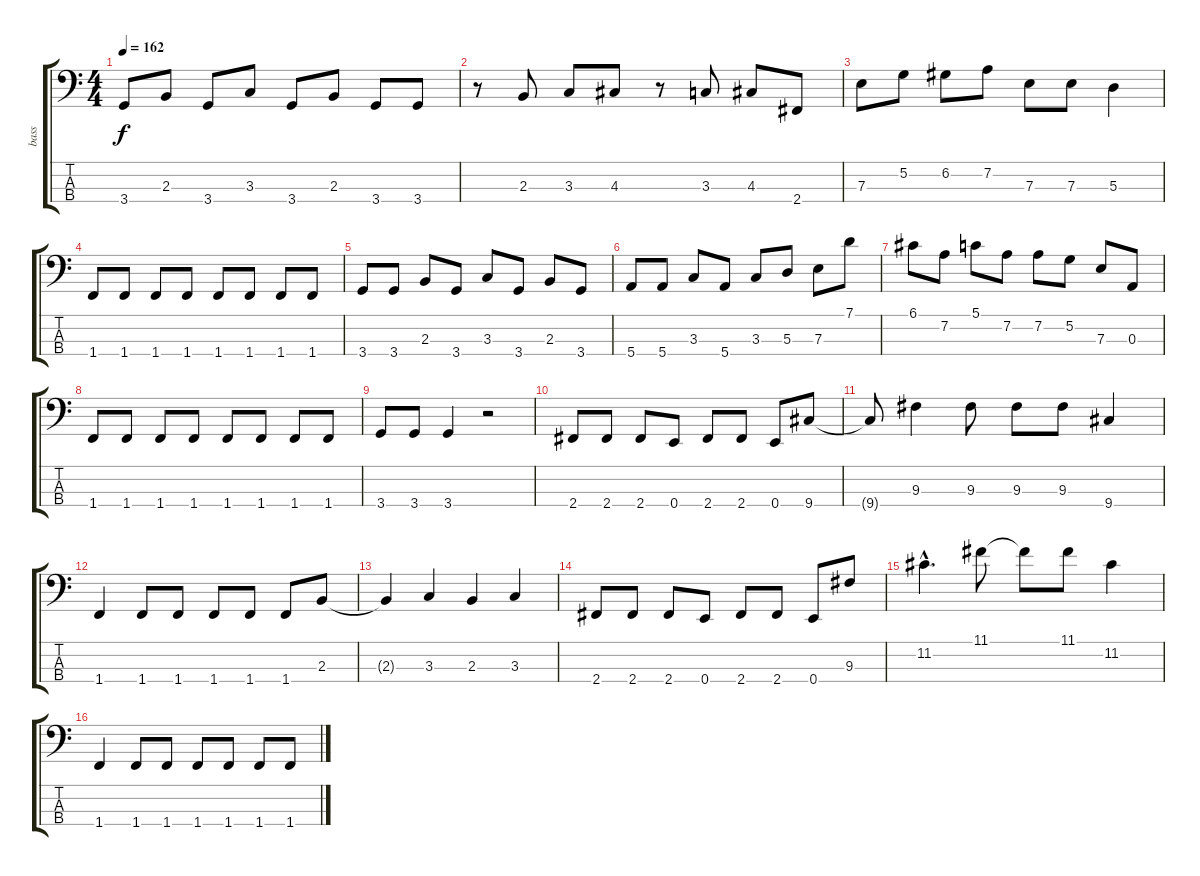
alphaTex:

\track ("bass" "bass") {instrument electricbasspick}
\staff {score tabs}
\tuning (G2 D2 A1 E1) {hide}
\ts (4 4)
\tempo 162
\clef f4
\ks c
3.4.8{dy f} 2.3.8 3.4.8 3.3.8 3.4.8 2.3.8 3.4.8 3.4.8 |
r.8 2.3.8 3.3.8 4.3.8 r.8 3.3.8 4.3.8 2.4.8 |
7.3.8 5.2.8 6.2.8 7.2.8 7.3.8 7.3.8 5.3.4 |
1.4.8 1.4.8 1.4.8 1.4.8 1.4.8 1.4.8 1.4.8 1.4.8 |
3.4.8 3.4.8 2.3.8 3.4.8 3.3.8 3.4.8 2.3.8 3.4.8 |
5.4.8 5.4.8 3.3.8 5.4.8 3.3.8 5.3.8 7.3.8 7.1.8 |
6.1.8 7.2.8 5.1.8 7.2.8 7.2.8 5.2.8 7.3.8 0.3.8 |
1.4.8 1.4.8 1.4.8 1.4.8 1.4.8 1.4.8 1.4.8 1.4.8 |
3.4.8 3.4.8 3.4.4 r.2 |
2.4.8 2.4.8 2.4.8 0.4.8 2.4.8 2.4.8 0.4.8 9.4.8 |
9.4{t}.8 9.3.4 9.3.8 9.3.8 9.3.8 9.4.4 |
1.4.4 1.4.8 1.4.8 1.4.8 1.4.8 1.4.8 2.3.8 |
2.3{t}.4 3.3.4 2.3.4 3.3.4 |
2.4.8 2.4.8 2.4.8 0.4.8 2.4.8 2.4.8 0.4.8 9.3.8 |
11.2{hac}.4{d} 11.1.8 11.1{t}.8 11.1.8 11.2.4 |
1.4.4 1.4.8 1.4.8 1.4.8 1.4.8 1.4.8 1.4.8
